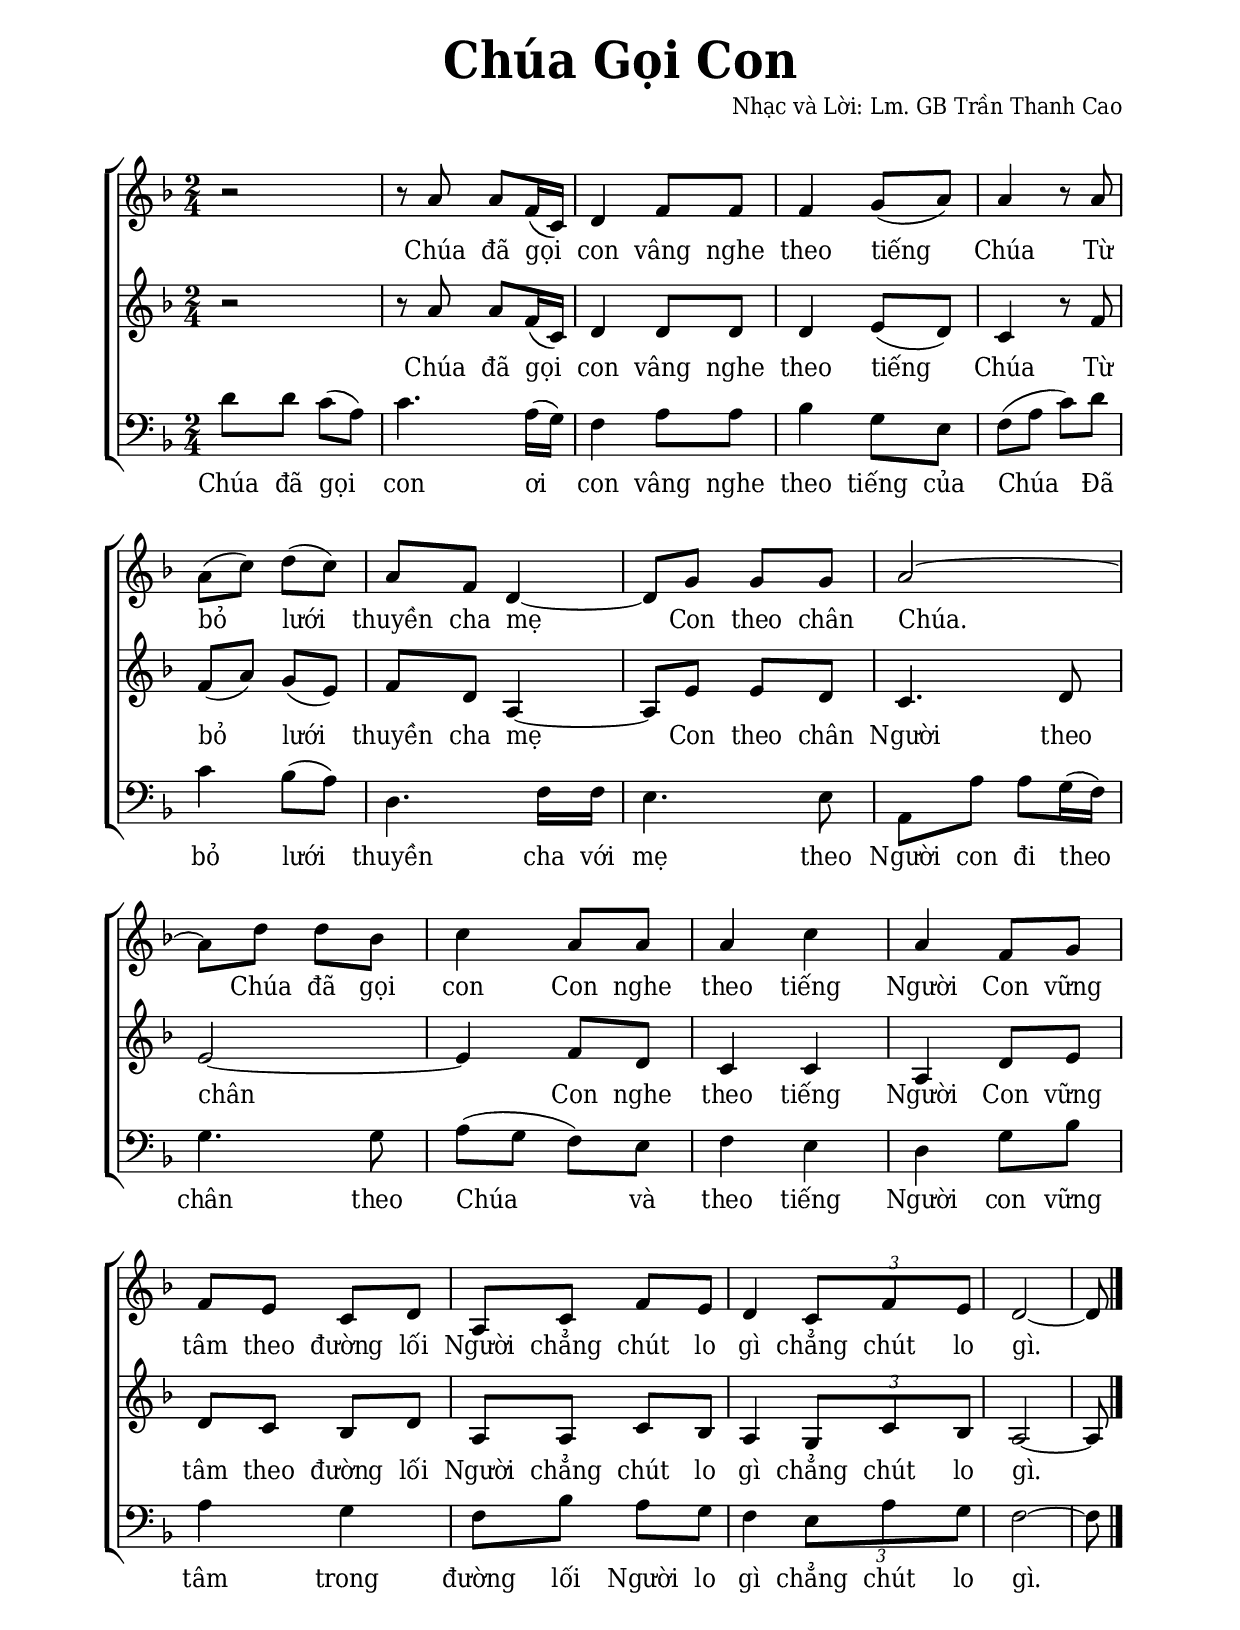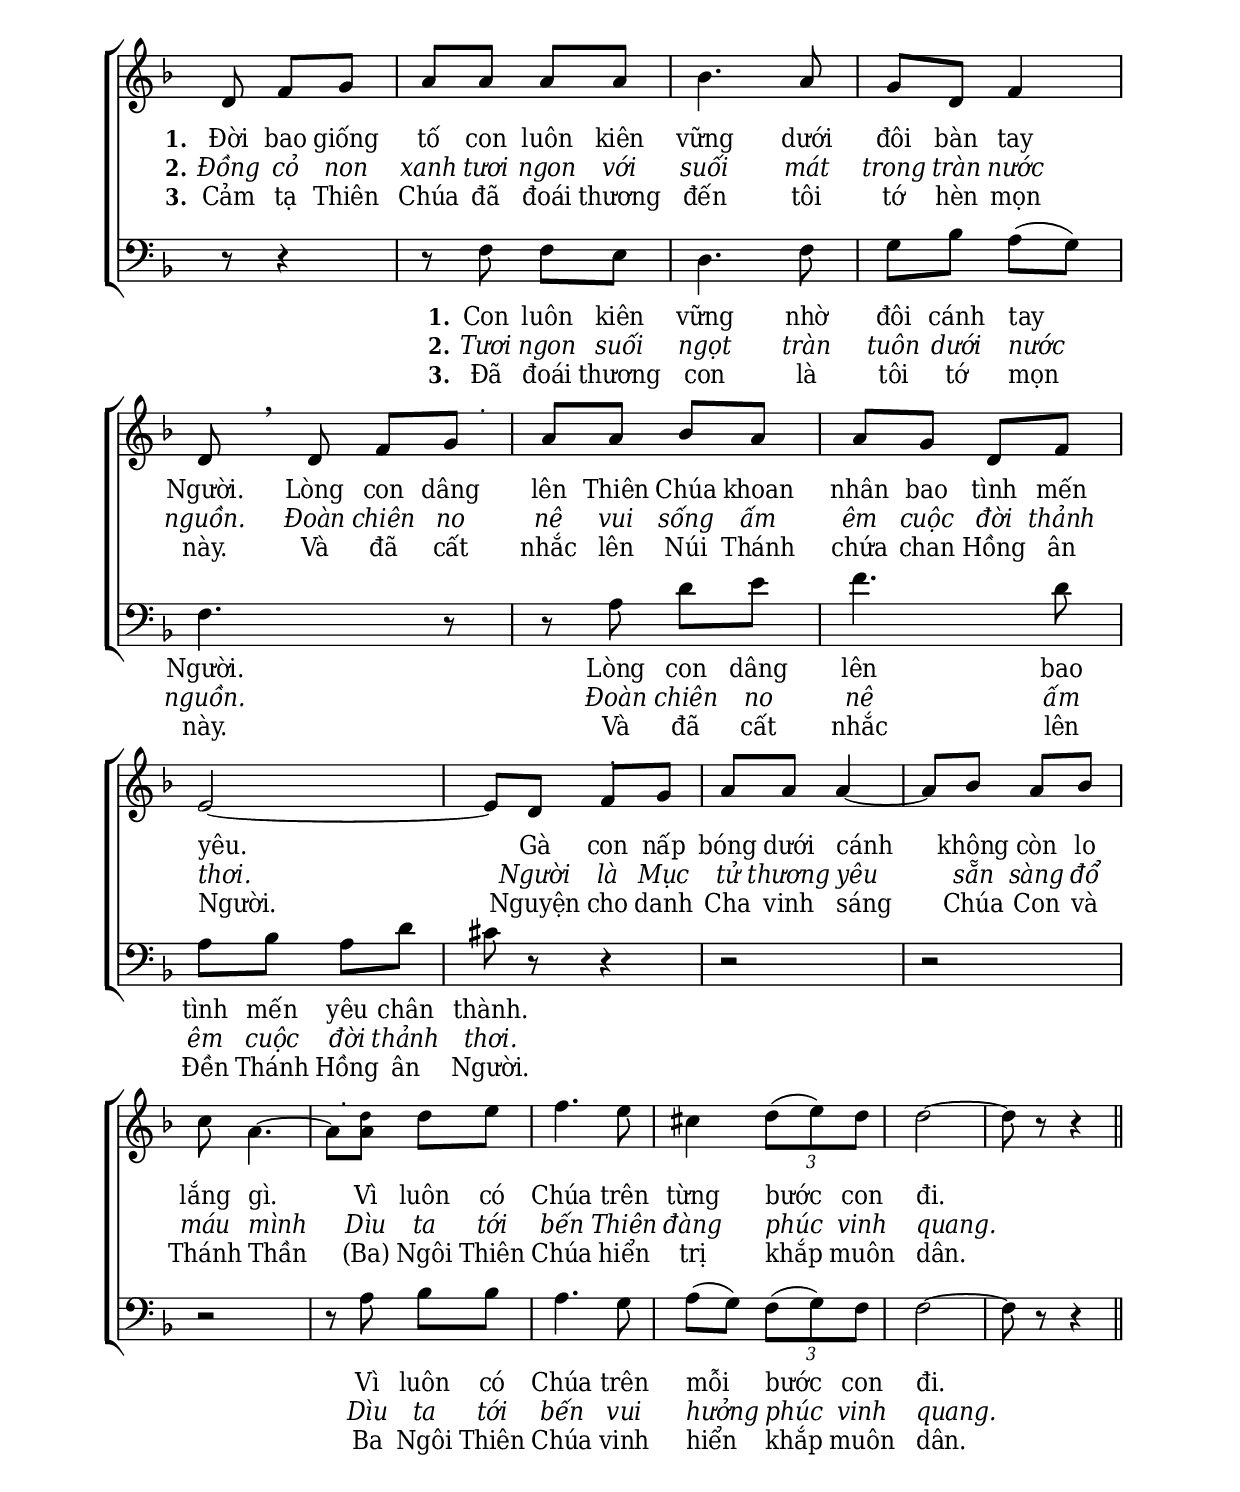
% Cài đặt chung
\version "2.22.1"
\include "english.ly"

\header {
  title = \markup { \fontsize #3 "Chúa Gọi Con" }
  composer = "Nhạc và Lời: Lm. GB Trần Thanh Cao"
  arranger = " "
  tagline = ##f
}

% Nhạc điệp khúc
nhacDiepKhucSop = \relative c'' {
  r2 |
  r8 a a f16 _(c) |
  d4 f8 f |
  f4 g8 (a) |
  a4 r8 a |
  a (c) d (c) |
  a f d4 ~ |
  d8 g g g |
  a2 ~ |
  a8 d d bf |
  c4 a8 a |
  a4 c |
  a f8 g |
  f e c d |
  a c f e |
  d4 \tupletSpan 4 \tuplet 3/2 { c8 f e } |
  d2 ~ |
  d8 \bar "|."
}

nhacDiepKhucAlto = \relative c'' {
  r2 |
  r8 a a f16 _(c) |
  d4 d8 d |
  d4 e8 (d) 
  c4 r8 f |
  f (a) g (e) |
  f d a4 ~ |
  a8 e' e d |
  c4. d8 |
  e2 ~ |
  e4 f8 d |
  c4 c |
  a d8 e |
  d c bf d |
  a a c bf |
  a4 \tuplet 3/2 { g8 c bf } |
  a2 ~ |
  a8
}

nhacDiepKhucBas = \relative c' {
  d8 d c (a) |
  c4. a16 (g) |
  f4 a8 a |
  bf4 g8 e |
  f (a c) d |
  c4 bf8 (a) |
  d,4. f16 f |
  e4. e8 |
  a, a' a g16 (f) |
  g4. g8 |
  a (g f) e |
  f4 e |
  d g8 bf |
  a4 g |
  f8 bf a g |
  f4 \tuplet 3/2 { e8 a g } |
  f2 ~ |
  f8
}

% Nhạc phiên khúc
nhacPhienKhucSop = \relative c' {
  \partial 4. d8 f g |
  a a a a |
  bf4. a8 |
  g d f4 |
  d8 \breathe d f g |
  a a bf a |
  a g d f |
  e2 ~ |
  e8 d f g |
  a a a4 ~ |
  a8 bf a bf |
  c \once \stemDown a4. ~ |
  a8 <a \tweak font-size #-2 d>8 d e |
  f4. e8 |
  cs4 \tuplet 3/2 { d8 (e) d } |
  d2 ~ |
  d8 r r4 \bar "||"
}

nhacPhienKhucBas = \relative c {
  \partial 4. r8 r4 |
  r8 f8 f e |
  d4. f8 |
  g bf a (g) |
  f4. r8 |
  r a d e |
  f4. d8 |
  a bf a d |
  cs r r4 |
  r2 |
  r2 |
  r2 |
  r8 a bf bf |
  a4. g8 |
  a (g) \tuplet 3/2 { f (g) f } |
  f2 ~ |
  f8 r r4
}

% Lời điệp khúc
loiDiepKhucSop = \lyricmode {
  Chúa đã gọi con vâng nghe theo tiếng Chúa
  Từ bỏ lưới thuyền cha mẹ
  Con theo chân Chúa.
  Chúa đã gọi con
  Con nghe theo tiếng Người
  Con vững tâm theo đường lối Người
  chẳng chút lo gì
  chẳng chút "   lo   " gì.
}

loiDiepKhucAlto = \lyricmode {
  Chúa đã gọi con vâng nghe theo tiếng Chúa
  Từ bỏ lưới thuyền cha mẹ
  Con theo chân Người theo chân
  Con nghe theo tiếng Người
  Con vững tâm theo đường lối Người
  chẳng chút lo gì
  chẳng chút lo gì.
}

loiDiepKhucBas = \lyricmode {
  Chúa đã gọi con ơi con
  vâng nghe theo tiếng của Chúa
  Đã bỏ lưới thuyền cha với mẹ
  theo Người con đi theo chân theo Chúa
  và theo tiếng Người
  con vững tâm trong đường lối Người lo gì
  chẳng chút lo gì.
}

% Lời phiên khúc
loiPhienKhucMotSop = \lyricmode {
  \set stanza = #"1."
  Đời bao giống tố con luôn kiên vững dưới đôi bàn tay Người.
  Lòng con dâng lên Thiên Chúa khoan nhân
  bao tình mến yêu.
  Gà con nấp bóng dưới cánh
  không còn lo lắng gì.
  Vì luôn có Chúa trên từng bước con đi.
}

loiPhienKhucMotBas = \lyricmode {
  \set stanza = #"1."
  Con luôn kiên vững nhờ đôi cánh tay Người.
  Lòng con dâng lên bao tình mến yêu chân thành.
  Vì luôn có Chúa trên mỗi bước con đi.
}

loiPhienKhucHaiSop = \lyricmode {
  \override Lyrics.LyricText.font-shape = #'italic
  \set stanza = #"2."
  Đồng cỏ non xanh tươi ngon với suối mát trong tràn nước nguồn.
  Đoàn chiên no nê vui sống ấm êm cuộc đời thảnh thơi.
  Người là Mục tử thương yêu sẵn sàng đổ máu mình
  Dìu ta tới bến Thiên đàng phúc vinh quang.
}

loiPhienKhucHaiBas = \lyricmode {
  \override Lyrics.LyricText.font-shape = #'italic
  \set stanza = #"2."
  Tươi ngon suối ngọt tràn tuôn dưới nước nguồn.
  Đoàn chiên no nê ấm êm cuộc đời thảnh thơi.
  Dìu ta tới bến vui hưởng phúc vinh quang.
}

loiPhienKhucBaSop = \lyricmode {
  \set stanza = #"3."
  Cảm tạ Thiên Chúa đã đoái thương đến tôi tớ hèn mọn này.
  Và đã cất nhắc lên Núi Thánh chứa chan Hồng ân Người.
  Nguyện cho danh Cha vinh sáng Chúa Con và Thánh Thần
  (Ba) Ngôi Thiên Chúa hiển trị khắp muôn dân.
}

loiPhienKhucBaBas = \lyricmode {
  \set stanza = #"3."
  Đã đoái thương con là tôi tớ mọn này.
  Và đã cất nhắc lên Đền Thánh Hồng ân Người.
  Ba Ngôi Thiên Chúa vinh hiển khắp muôn dân.
}

demKhoangCach = \lyricmode {
  "." _ _ _ _ _ _ _ _
  "." _ _ _ _ _ _ "." _ _
  _ _ _ _ _ _ _ _ _ "."
}

% Dàn trang
\paper {
  #(set-paper-size "a4")
  top-margin = 15\mm
  bottom-margin = 15\mm
  left-margin = 20\mm
  right-margin = 20\mm
  indent = #0
  #(define fonts
    (make-pango-font-tree
      "Deja Vu Serif Condensed"
      "Deja Vu Serif Condensed"
      "Deja Vu Serif Condensed"
      (/ 20 20)))
  page-count = #2
  print-page-number = #f
  system-system-spacing = #'((basic-distance . 33))
  score-system-spacing = #'((basic-distance . 33))
}

\score {
  \new ChoirStaff <<
    \new Staff \with {
        %\magnifyStaff #(magstep +1)
      }
      <<
        \clef "treble"
        \new Voice = beSop {
          \key f \major \time 2/4 \nhacDiepKhucSop
        }
        \new Lyrics \lyricsto beSop \loiDiepKhucSop
    >>
    \new Staff \with {
        %\magnifyStaff #(magstep +1)
      }
      <<
        \new Voice = beAlto {
          \key f \major \time 2/4 \nhacDiepKhucAlto
        }
        \new Lyrics \lyricsto beAlto \loiDiepKhucAlto
    >>
    \new Staff \with {
        %\magnifyStaff #(magstep +1)
      }
      <<
        \clef "bass"
        \new Voice = beBas {
          \key f \major \time 2/4 \nhacDiepKhucBas
        }
        \new Lyrics \lyricsto beBas \loiDiepKhucBas
    >>
  >>
  \layout {
    %\override Lyrics.LyricText.font-size = #+2
    \override Lyrics.LyricSpace.minimum-distance = #1.5
    \override Score.BarNumber.break-visibility = ##(#f #f #f)
    \override Score.SpacingSpanner.uniform-stretching = ##t
    \override Score.NonMusicalPaperColumn.page-break-permission = ##f
  }
}

\pageBreak
\markup { \vspace #1 }

\score {
  \new ChoirStaff \with {
    
  }<<
    \new Staff \with {
        \consists "Merge_rests_engraver"
        %\magnifyStaff #(magstep +1)
      }
      <<
        \clef "treble"
        \new Voice = beSop {
          \key f \major \time 2/4 \nhacPhienKhucSop
        }
        \new Lyrics \with {
          \override VerticalAxisGroup.
            nonstaff-relatedstaff-spacing.padding = #1.5
          \override VerticalAxisGroup.
            nonstaff-unrelatedstaff-spacing.padding = #1
        }
        \lyricsto beSop \loiPhienKhucMotSop
        \new Lyrics \lyricsto beSop \loiPhienKhucHaiSop
        \new Lyrics \lyricsto beSop \loiPhienKhucBaSop
    >>
    \new Staff \with {
        \consists "Merge_rests_engraver"
        %\magnifyStaff #(magstep +1)
      }
      <<
        \clef "bass"
        \new Voice = beBas {
          \key f \major \time 2/4 \nhacPhienKhucBas
        }
        \new Lyrics \with {
          \override VerticalAxisGroup.
            nonstaff-relatedstaff-spacing.padding = #1
          \override VerticalAxisGroup.
            nonstaff-unrelatedstaff-spacing.padding = #1
        }
        \lyricsto beBas \loiPhienKhucMotBas
        \new Lyrics \lyricsto beBas \loiPhienKhucHaiBas
        \new Lyrics \lyricsto beBas \loiPhienKhucBaBas
        \new Lyrics \lyricsto beBas \demKhoangCach
        
    >>
  >>
  \layout {
    \override Staff.TimeSignature.transparent = ##t
    %\override Lyrics.LyricText.font-size = #+2
    \override Lyrics.LyricSpace.minimum-distance = #0.6
    \override Score.BarNumber.break-visibility = ##(#f #f #f)
    \override Score.SpacingSpanner.uniform-stretching = ##t
    \override Score.NonMusicalPaperColumn.page-break-permission = ##f
  }
}
